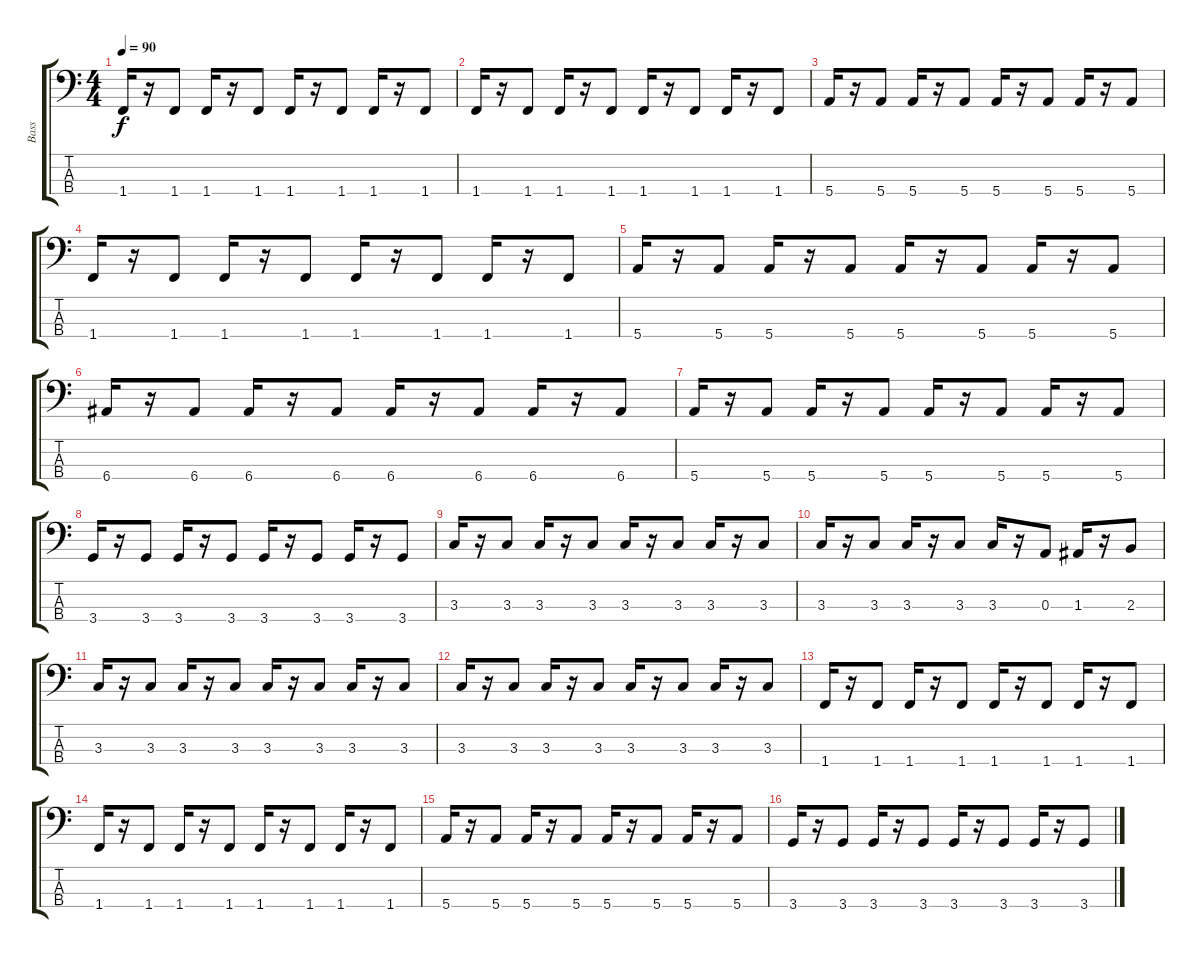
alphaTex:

\track ("Bass" "Bass") {instrument electricbassfinger}
\staff {score tabs}
\tuning (G2 D2 A1 E1) {hide}
\ts (4 4)
\tempo 90
\clef f4
\ks c
1.4.16{dy f} r.16 1.4.8 1.4.16 r.16 1.4.8 1.4.16 r.16 1.4.8 1.4.16 r.16 1.4.8 |
1.4.16 r.16 1.4.8 1.4.16 r.16 1.4.8 1.4.16 r.16 1.4.8 1.4.16 r.16 1.4.8 |
5.4.16 r.16 5.4.8 5.4.16 r.16 5.4.8 5.4.16 r.16 5.4.8 5.4.16 r.16 5.4.8 |
1.4.16 r.16 1.4.8 1.4.16 r.16 1.4.8 1.4.16 r.16 1.4.8 1.4.16 r.16 1.4.8 |
5.4.16 r.16 5.4.8 5.4.16 r.16 5.4.8 5.4.16 r.16 5.4.8 5.4.16 r.16 5.4.8 |
6.4.16 r.16 6.4.8 6.4.16 r.16 6.4.8 6.4.16 r.16 6.4.8 6.4.16 r.16 6.4.8 |
5.4.16 r.16 5.4.8 5.4.16 r.16 5.4.8 5.4.16 r.16 5.4.8 5.4.16 r.16 5.4.8 |
3.4.16 r.16 3.4.8 3.4.16 r.16 3.4.8 3.4.16 r.16 3.4.8 3.4.16 r.16 3.4.8 |
3.3.16 r.16 3.3.8 3.3.16 r.16 3.3.8 3.3.16 r.16 3.3.8 3.3.16 r.16 3.3.8 |
3.3.16 r.16 3.3.8 3.3.16 r.16 3.3.8 3.3.16 r.16 0.3.8 1.3.16 r.16 2.3.8 |
3.3.16 r.16 3.3.8 3.3.16 r.16 3.3.8 3.3.16 r.16 3.3.8 3.3.16 r.16 3.3.8 |
3.3.16 r.16 3.3.8 3.3.16 r.16 3.3.8 3.3.16 r.16 3.3.8 3.3.16 r.16 3.3.8 |
1.4.16 r.16 1.4.8 1.4.16 r.16 1.4.8 1.4.16 r.16 1.4.8 1.4.16 r.16 1.4.8 |
1.4.16 r.16 1.4.8 1.4.16 r.16 1.4.8 1.4.16 r.16 1.4.8 1.4.16 r.16 1.4.8 |
5.4.16 r.16 5.4.8 5.4.16 r.16 5.4.8 5.4.16 r.16 5.4.8 5.4.16 r.16 5.4.8 |
3.4.16 r.16 3.4.8 3.4.16 r.16 3.4.8 3.4.16 r.16 3.4.8 3.4.16 r.16 3.4.8
